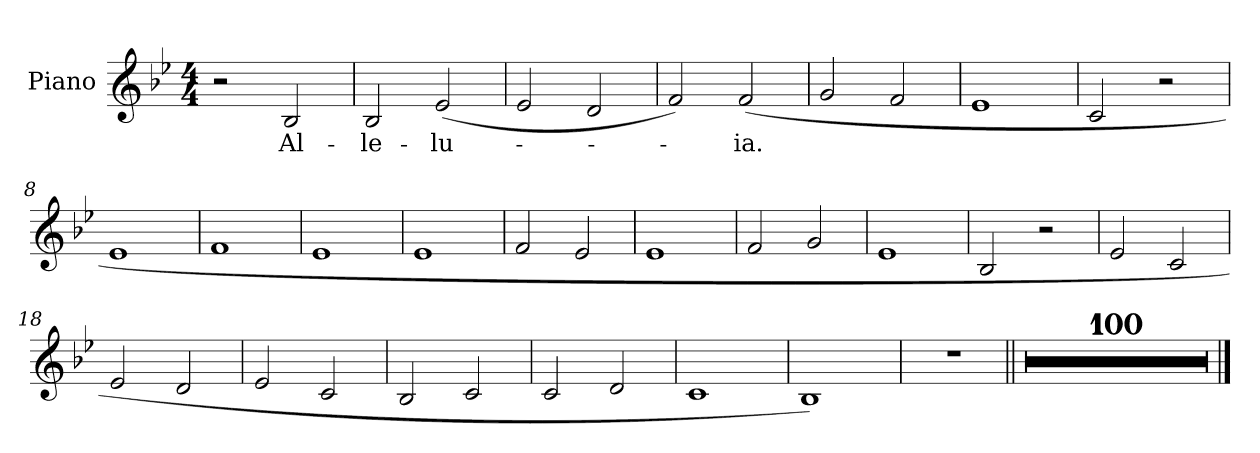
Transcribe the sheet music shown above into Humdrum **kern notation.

**kern	**text
*part1	*part1
*staff1	*staff1
*I"Piano	*
*I'Pno.	*
*clefG2	*
*k[b-e-]	*
*M4/4	*
=1	=1
2r	.
2B-/	Al-
=2	=2
2B-/	-le-
(<2e-/	-lu-
=3	=3
2e-/	.
2d/	.
=4	=4
2f/)	.
(>2f/	-ia.
=5	=5
2g/	.
2f/	.
=6	=6
1e-	.
=7	=7
2c/	.
2r	.
=8	=8
1e-	.
=9	=9
1f	.
=10	=10
1e-	.
!!LO:LB:g=z
=11	=11
1e-	.
=12	=12
2f/	.
2e-/	.
=13	=13
1e-	.
=14	=14
2f/	.
2g/	.
=15	=15
1e-	.
=16	=16
2B-/	.
2r	.
=17	=17
2e-/	.
2c/	.
=18	=18
2e-/	.
2d/	.
=19	=19
2e-/	.
2c/	.
=20	=20
2B-/	.
2c/	.
=21	=21
2c/	.
2d/	.
!!LO:LB:g=z
=22	=22
1c	.
=23	=23
1B-)	.
=24	=24
1r	.
=25||	=25||
1r	.
=26	=26
1r	.
=27	=27
1r	.
=28	=28
1r	.
=29	=29
1r	.
=30	=30
1r	.
=31	=31
1r	.
=32	=32
1r	.
=33	=33
1r	.
!!LO:LB:g=z
=34	=34
1r	.
=35	=35
1r	.
=36	=36
1r	.
=37	=37
1r	.
=38	=38
1r	.
=39	=39
1r	.
=40	=40
1r	.
=41	=41
1r	.
=42	=42
1r	.
=43	=43
1r	.
=44	=44
1r	.
=45	=45
1r	.
!!LO:LB:g=z
=46	=46
1r	.
=47	=47
1r	.
=48	=48
1r	.
=49	=49
1r	.
=50	=50
1r	.
=51	=51
1r	.
=52	=52
1r	.
=53	=53
1r	.
=54	=54
1r	.
=55	=55
1r	.
=56	=56
1r	.
=57	=57
1r	.
!!LO:LB:g=z
=58	=58
1r	.
=59	=59
1r	.
=60	=60
1r	.
=61	=61
1r	.
=62	=62
1r	.
=63	=63
1r	.
=64	=64
1r	.
=65	=65
1r	.
=66	=66
1r	.
=67	=67
1r	.
=68	=68
1r	.
=69	=69
1r	.
!!LO:LB:g=z
=70	=70
1r	.
=71	=71
1r	.
=72	=72
1r	.
=73	=73
1r	.
=74	=74
1r	.
=75	=75
1r	.
=76	=76
1r	.
=77	=77
1r	.
=78	=78
1r	.
=79	=79
1r	.
=80	=80
1r	.
=81	=81
1r	.
!!LO:LB:g=z
=82	=82
1r	.
=83	=83
1r	.
=84	=84
1r	.
=85	=85
1r	.
=86	=86
1r	.
=87	=87
1r	.
=88	=88
1r	.
=89	=89
1r	.
=90	=90
1r	.
=91	=91
1r	.
=92	=92
1r	.
=93	=93
1r	.
!!LO:LB:g=z
=94	=94
1r	.
=95	=95
1r	.
=96	=96
1r	.
=97	=97
1r	.
=98	=98
1r	.
=99	=99
1r	.
=100	=100
1r	.
=101	=101
1r	.
=102	=102
1r	.
=103	=103
1r	.
=104	=104
1r	.
=105	=105
1r	.
!!LO:PB:g=z
=106	=106
1r	.
=107	=107
1r	.
=108	=108
1r	.
=109	=109
1r	.
=110	=110
1r	.
=111	=111
1r	.
=112	=112
1r	.
=113	=113
1r	.
=114	=114
1r	.
=115	=115
1r	.
=116	=116
1r	.
=117	=117
1r	.
!!LO:LB:g=z
=118	=118
1r	.
=119	=119
1r	.
=120	=120
1r	.
=121	=121
1r	.
=122	=122
1r	.
=123	=123
1r	.
=124	=124
1r	.
==	==
*-	*-
